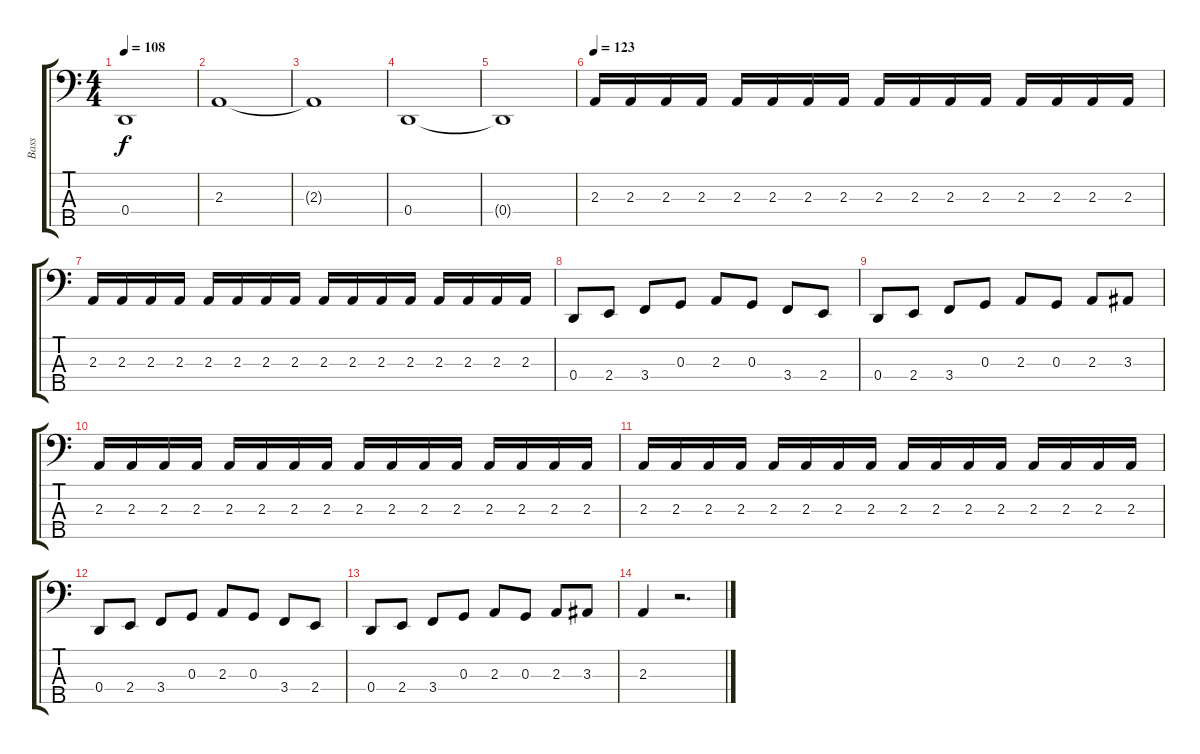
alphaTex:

\track ("Bass" "Bass") {instrument electricbassfinger}
\staff {score tabs}
\tuning (F2 C2 G1 D1 A0) {hide}
\ts (4 4)
\tempo 108
\clef f4
\ks c
0.4{t}.1{dy f} |
2.3.1 |
2.3{t}.1 |
0.4.1 |
0.4{t}.1 |
\tempo 123
2.3.16 2.3.16 2.3.16 2.3.16 2.3.16 2.3.16 2.3.16 2.3.16 2.3.16 2.3.16 2.3.16 2.3.16 2.3.16 2.3.16 2.3.16 2.3.16 |
2.3.16 2.3.16 2.3.16 2.3.16 2.3.16 2.3.16 2.3.16 2.3.16 2.3.16 2.3.16 2.3.16 2.3.16 2.3.16 2.3.16 2.3.16 2.3.16 |
0.4.8 2.4.8 3.4.8 0.3.8 2.3.8 0.3.8 3.4.8 2.4.8 |
0.4.8 2.4.8 3.4.8 0.3.8 2.3.8 0.3.8 2.3.8 3.3.8 |
2.3.16 2.3.16 2.3.16 2.3.16 2.3.16 2.3.16 2.3.16 2.3.16 2.3.16 2.3.16 2.3.16 2.3.16 2.3.16 2.3.16 2.3.16 2.3.16 |
2.3.16 2.3.16 2.3.16 2.3.16 2.3.16 2.3.16 2.3.16 2.3.16 2.3.16 2.3.16 2.3.16 2.3.16 2.3.16 2.3.16 2.3.16 2.3.16 |
0.4.8 2.4.8 3.4.8 0.3.8 2.3.8 0.3.8 3.4.8 2.4.8 |
0.4.8 2.4.8 3.4.8 0.3.8 2.3.8 0.3.8 2.3.8 3.3.8 |
2.3.4 r.2{d}
